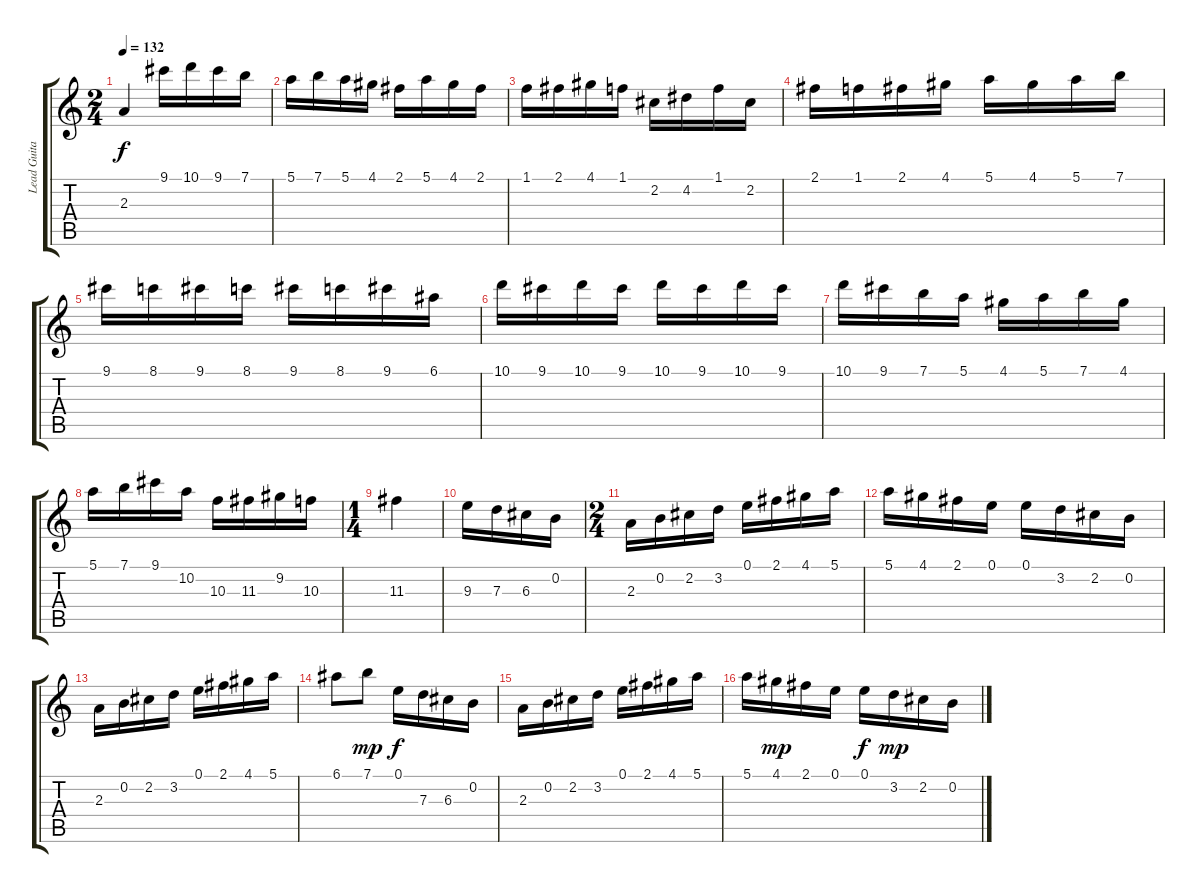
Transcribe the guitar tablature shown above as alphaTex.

\track ("Lead Guitar" "Lead Guita") {instrument acousticguitarnylon}
\staff {score tabs}
\tuning (E4 B3 G3 D3 A2 E2) {hide}
\ts (2 4)
\tempo 132
\clef g2
\ks c
2.3.4{dy f} 9.1.16 10.1.16 9.1.16 7.1.16 |
5.1.16 7.1.16 5.1.16 4.1.16 2.1.16 5.1.16 4.1.16 2.1.16 |
1.1.16 2.1.16 4.1.16 1.1.16 2.2.16 4.2.16 1.1.16 2.2.16 |
2.1.16 1.1.16 2.1.16 4.1.16 5.1.16 4.1.16 5.1.16 7.1.16 |
9.1.16 8.1.16 9.1.16 8.1.16 9.1.16 8.1.16 9.1.16 6.1.16 |
10.1.16 9.1.16 10.1.16 9.1.16 10.1.16 9.1.16 10.1.16 9.1.16 |
10.1.16 9.1.16 7.1.16 5.1.16 4.1.16 5.1.16 7.1.16 4.1.16 |
5.1.16 7.1.16 9.1.16 10.2.16 10.3.16 11.3.16 9.2.16 10.3.16 |
\ts (1 4)
11.3.4 |
9.3.16 7.3.16 6.3.16 0.2.16 |
\ts (2 4)
2.3.16 0.2.16 2.2.16 3.2.16 0.1.16 2.1.16 4.1.16 5.1.16 |
5.1.16 4.1.16 2.1.16 0.1.16 0.1.16 3.2.16 2.2.16 0.2.16 |
2.3.16 0.2.16 2.2.16 3.2.16 0.1.16 2.1.16 4.1.16 5.1.16 |
6.1.8 7.1.8{dy mp} 0.1.16{dy f} 7.3.16 6.3.16 0.2.16 |
2.3.16 0.2.16 2.2.16 3.2.16 0.1.16 2.1.16 4.1.16 5.1.16 |
5.1.16 4.1.16{dy mp} 2.1.16 0.1.16 0.1.16{dy f} 3.2.16{dy mp} 2.2.16 0.2.16
